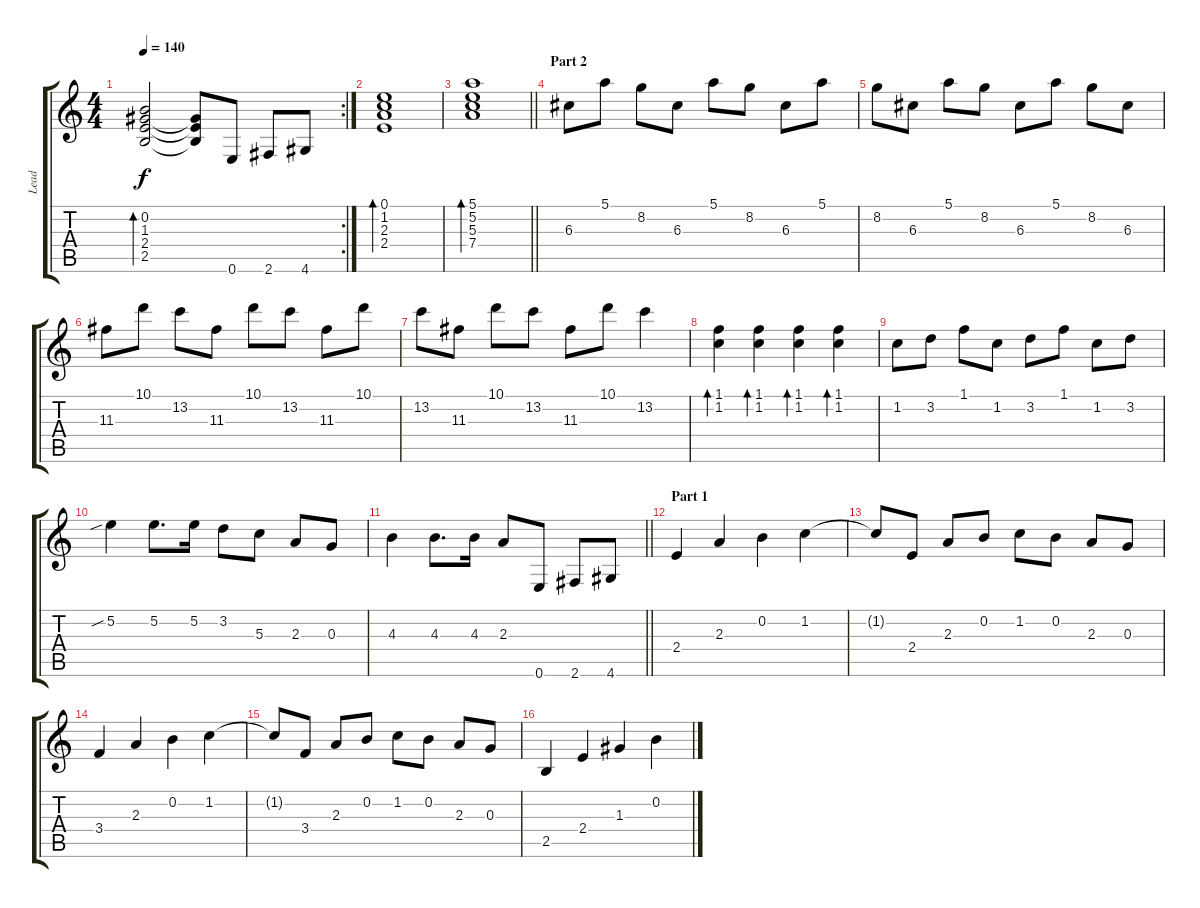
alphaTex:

\track ("Lead" "Lead") {instrument electricguitarclean}
\staff {score tabs}
\tuning (E4 B3 G3 D3 A2 E2) {hide}
\rc 2
\ts (4 4)
\tempo 140
\clef g2
\ks c
(0.2 1.3 2.4 2.5).2{bd 240 dy f} (1.3{t} 2.4{t} 2.5{t}).8 0.6.8 2.6.8 4.6.8 |
(0.1 1.2 2.3 2.4).1{bd 240} |
\barLineRight lightlight
(5.1 5.2 5.3 7.4).1{bd 240} |
\section ("" "Part 2")
6.3.8 5.1.8 8.2.8 6.3.8 5.1.8 8.2.8 6.3.8 5.1.8 |
8.2.8 6.3.8 5.1.8 8.2.8 6.3.8 5.1.8 8.2.8 6.3.8 |
11.3.8 10.1.8 13.2.8 11.3.8 10.1.8 13.2.8 11.3.8 10.1.8 |
13.2.8 11.3.8 10.1.8 13.2.8 11.3.8 10.1.8 13.2.4 |
(1.1 1.2).4{bd 240} (1.1 1.2).4{bd 240} (1.1 1.2).4{bd 240} (1.1 1.2).4{bd 240} |
1.2.8 3.2.8 1.1.8 1.2.8 3.2.8 1.1.8 1.2.8 3.2.8 |
5.2{sib}.4 5.2.8{d} 5.2.16 3.2.8 5.3.8 2.3.8 0.3.8 |
\barLineRight lightlight
4.3.4 4.3.8{d} 4.3.16 2.3.8 0.6.8 2.6.8 4.6.8 |
\section ("" "Part 1")
2.4.4 2.3.4 0.2.4 1.2.4 |
1.2{t}.8 2.4.8 2.3.8 0.2.8 1.2.8 0.2.8 2.3.8 0.3.8 |
3.4.4 2.3.4 0.2.4 1.2.4 |
1.2{t}.8 3.4.8 2.3.8 0.2.8 1.2.8 0.2.8 2.3.8 0.3.8 |
2.5.4 2.4.4 1.3.4 0.2.4
